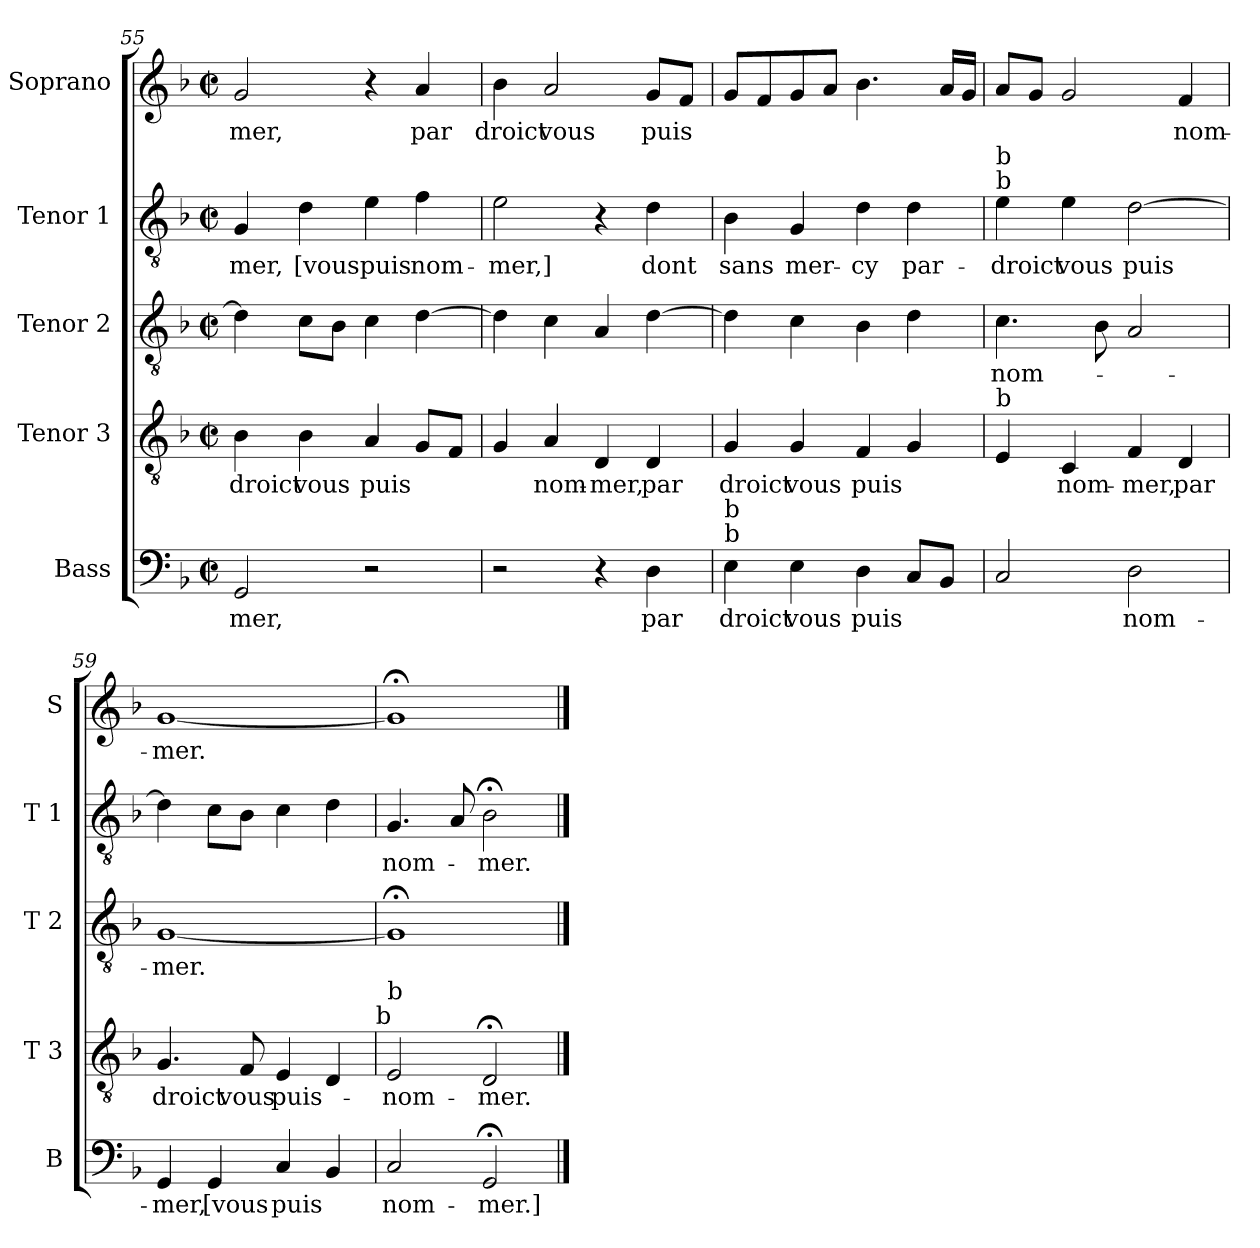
**kern	**text	**kern	**text	**kern	**text	**kern	**text	**kern	**text
*part5	*part5	*part4	*part4	*part3	*part3	*part2	*part2	*part1	*part1
*staff5	*staff5	*staff4	*staff4	*staff3	*staff3	*staff2	*staff2	*staff1	*staff1
*I"Bass	*	*I"Tenor 3	*	*I"Tenor 2	*	*I"Tenor 1	*	*I"Soprano	*
*I'B	*	*I'T 3	*	*I'T 2	*	*I'T 1	*	*I'S	*
*clefF4	*	*clefGv2	*	*clefGv2	*	*clefGv2	*	*clefG2	*
*k[b-]	*	*k[b-]	*	*k[b-]	*	*k[b-]	*	*k[b-]	*
*F:	*	*F:	*	*F:	*	*F:	*	*F:	*
*M2/2	*	*M2/2	*	*M2/2	*	*M2/2	*	*M2/2	*
*met(c|)	*	*met(c|)	*	*met(c|)	*	*met(c|)	*	*met(c|)	*
=55	=55	=55	=55	=55	=55	=55	=55	=55	=55
2GG/	-mer,	4B-\	droict	4d\]	.	4G/	mer,	2g/	-mer,
.	.	4B-\	vous	8c\L	.	4d\	[vous	.	.
.	.	.	.	8B-\J	.	.	.	.	.
2r	.	4A/	puis	4c\	.	4e\	puis	4r	.
.	.	8G/L	.	[4d\	.	4f\	nom-	4a/	par
.	.	8F/J	.	.	.	.	.	.	.
!!LO:LB:g=z
=56	=56	=56	=56	=56	=56	=56	=56	=56	=56
2r	.	4G/	.	4d\]	.	2e\	-mer,]	4b-\	droict
.	.	4A/	nom-	4c\	.	.	.	2a/	vous
4r	.	4D/	-mer,	4A/	.	4r	.	.	.
4D\	par	4D/	par	[4d\	.	4d\	dont	8g/L	puis
.	.	.	.	.	.	.	.	8f/J	.
=57	=57	=57	=57	=57	=57	=57	=57	=57	=57
!LO:TX:a:t=b	!	!	!	!	!	!	!	!	!
!LO:TX:a:t=b	!	!	!	!	!	!	!	!	!
4E\	droict	4G/	droict	4d\]	.	4B-\	sans	8g/L	.
.	.	.	.	.	.	.	.	8f/	.
4E\	vous	4G/	vous	4c\	.	4G/	mer-	8g/	.
.	.	.	.	.	.	.	.	8a/J	.
4D\	puis	4F/	puis	4B-\	.	4d\	-cy	4.b-\	.
8C/L	.	4G/	.	4d\	.	4d\	par-	.	.
8BB-/J	.	.	.	.	.	.	.	16a/LL	.
.	.	.	.	.	.	.	.	16g/JJ	.
=58	=58	=58	=58	=58	=58	=58	=58	=58	=58
!	!	!	!	!	!	!LO:TX:a:t=b	!	!	!
!	!	!	!	!	!	!LO:TX:a:t=b	!	!	!
!	!	!LO:TX:a:t=b	!	!	!	!	!	!	!
2C/	.	4E/	.	4.c\	nom-	4e\	-droict	8a/L	.
.	.	.	.	.	.	.	.	8g/J	.
.	.	4C/	nom-	.	.	4e\	vous	2g/	.
.	.	.	.	8B-\	.	.	.	.	.
2D\	nom-	4F/	-mer,	2A/	.	[2d\	puis	.	.
.	.	4D/	par	.	.	.	.	4f/	nom-
=59	=59	=59	=59	=59	=59	=59	=59	=59	=59
4GG/	-mer,	4.G/	droict	[1G	-mer.	4d\]	.	[1g	-mer.
4GG/	[vous	.	.	.	.	8c\L	.	.	.
.	.	8F/	vous	.	.	8B-\J	.	.	.
4C/	puis	4E/	puis-	.	.	4c\	.	.	.
4BB-/	.	4D/	.	.	.	4d\	.	.	.
!	!	!LO:TX:a:t=b	!	!	!	!	!	!	!
=60	=60	=60	=60	=60	=60	=60	=60	=60	=60
!	!	!LO:TX:a:t=b	!	!	!	!	!	!	!
2C/	nom-	2E/	-nom-	1G;<]	.	4.G/	nom-	1g;<]	.
.	.	.	.	.	.	8A/	.	.	.
2GG;</	-mer.]	2D;</	-mer.	.	.	2B-;<\	-mer.	.	.
==	==	==	==	==	==	==	==	==	==
*-	*-	*-	*-	*-	*-	*-	*-	*-	*-
